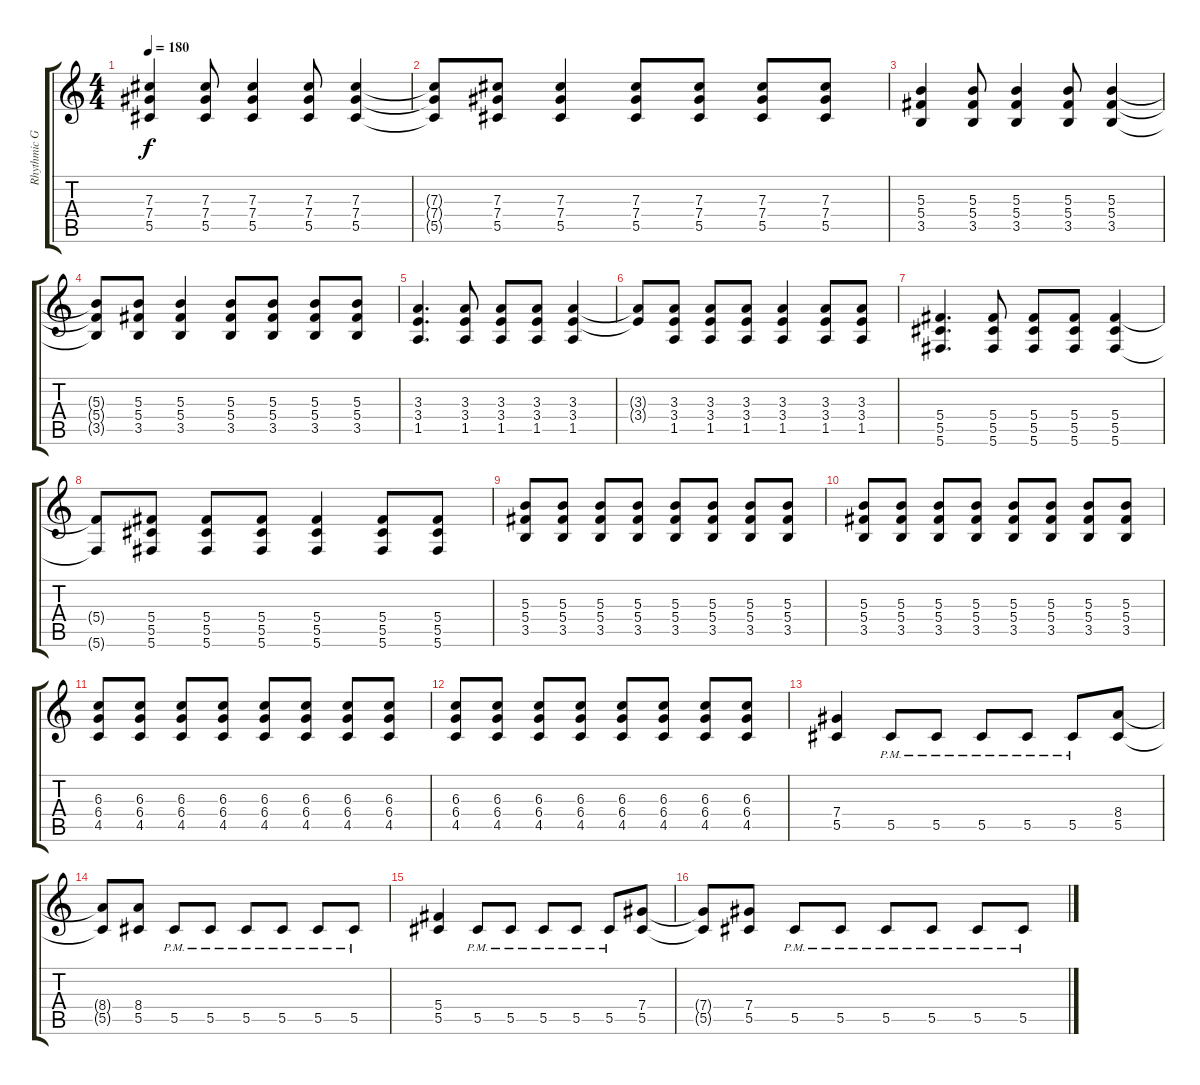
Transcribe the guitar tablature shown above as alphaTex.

\track ("Rhythmic Guitar" "Rhythmic G") {instrument distortionguitar}
\staff {score tabs}
\tuning (Eb4 Bb3 Gb3 Db3 Ab2 Db2) {hide}
\ts (4 4)
\tempo 180
\clef g2
\ks c
(7.3 7.4 5.5).4{dy f} (7.3 7.4 5.5).8 (7.3 7.4 5.5).4 (7.3 7.4 5.5).8 (7.3 7.4 5.5).4 |
(7.3{t} 7.4{t} 5.5{t}).8 (7.3 7.4 5.5).8 (7.3 7.4 5.5).4 (7.3 7.4 5.5).8 (7.3 7.4 5.5).8 (7.3 7.4 5.5).8 (7.3 7.4 5.5).8 |
(5.3 5.4 3.5).4 (5.3 5.4 3.5).8 (5.3 5.4 3.5).4 (5.3 5.4 3.5).8 (5.3 5.4 3.5).4 |
(5.3{t} 5.4{t} 3.5{t}).8 (5.3 5.4 3.5).8 (5.3 5.4 3.5).4 (5.3 5.4 3.5).8 (5.3 5.4 3.5).8 (5.3 5.4 3.5).8 (5.3 5.4 3.5).8 |
(3.3 3.4 1.5).4{d} (3.3 3.4 1.5).8 (3.3 3.4 1.5).8 (3.3 3.4 1.5).8 (3.3 3.4 1.5).4 |
(3.3{t} 3.4{t}).8 (3.3 3.4 1.5).8 (3.3 3.4 1.5).8 (3.3 3.4 1.5).8 (3.3 3.4 1.5).4 (3.3 3.4 1.5).8 (3.3 3.4 1.5).8 |
(5.4 5.5 5.6).4{d} (5.4 5.5 5.6).8 (5.4 5.5 5.6).8 (5.4 5.5 5.6).8 (5.4 5.5 5.6).4 |
(5.4{t} 5.6{t}).8 (5.4 5.5 5.6).8 (5.4 5.5 5.6).8 (5.4 5.5 5.6).8 (5.4 5.5 5.6).4 (5.4 5.5 5.6).8 (5.4 5.5 5.6).8 |
(5.3 5.4 3.5).8 (5.3 5.4 3.5).8 (5.3 5.4 3.5).8 (5.3 5.4 3.5).8 (5.3 5.4 3.5).8 (5.3 5.4 3.5).8 (5.3 5.4 3.5).8 (5.3 5.4 3.5).8 |
(5.3 5.4 3.5).8 (5.3 5.4 3.5).8 (5.3 5.4 3.5).8 (5.3 5.4 3.5).8 (5.3 5.4 3.5).8 (5.3 5.4 3.5).8 (5.3 5.4 3.5).8 (5.3 5.4 3.5).8 |
(6.3 6.4 4.5).8 (6.3 6.4 4.5).8 (6.3 6.4 4.5).8 (6.3 6.4 4.5).8 (6.3 6.4 4.5).8 (6.3 6.4 4.5).8 (6.3 6.4 4.5).8 (6.3 6.4 4.5).8 |
(6.3 6.4 4.5).8 (6.3 6.4 4.5).8 (6.3 6.4 4.5).8 (6.3 6.4 4.5).8 (6.3 6.4 4.5).8 (6.3 6.4 4.5).8 (6.3 6.4 4.5).8 (6.3 6.4 4.5).8 |
(7.4 5.5).4 5.5{pm}.8 5.5{pm}.8 5.5{pm}.8 5.5{pm}.8 5.5{pm}.8 (8.4 5.5).8 |
(8.4{t} 5.5{t}).8 (8.4 5.5).8 5.5{pm}.8 5.5{pm}.8 5.5{pm}.8 5.5{pm}.8 5.5{pm}.8 5.5{pm}.8 |
(5.4 5.5).4 5.5{pm}.8 5.5{pm}.8 5.5{pm}.8 5.5{pm}.8 5.5{pm}.8 (7.4 5.5).8 |
(7.4{t} 5.5{t}).8 (7.4 5.5).8 5.5{pm}.8 5.5{pm}.8 5.5{pm}.8 5.5{pm}.8 5.5{pm}.8 5.5{pm}.8
